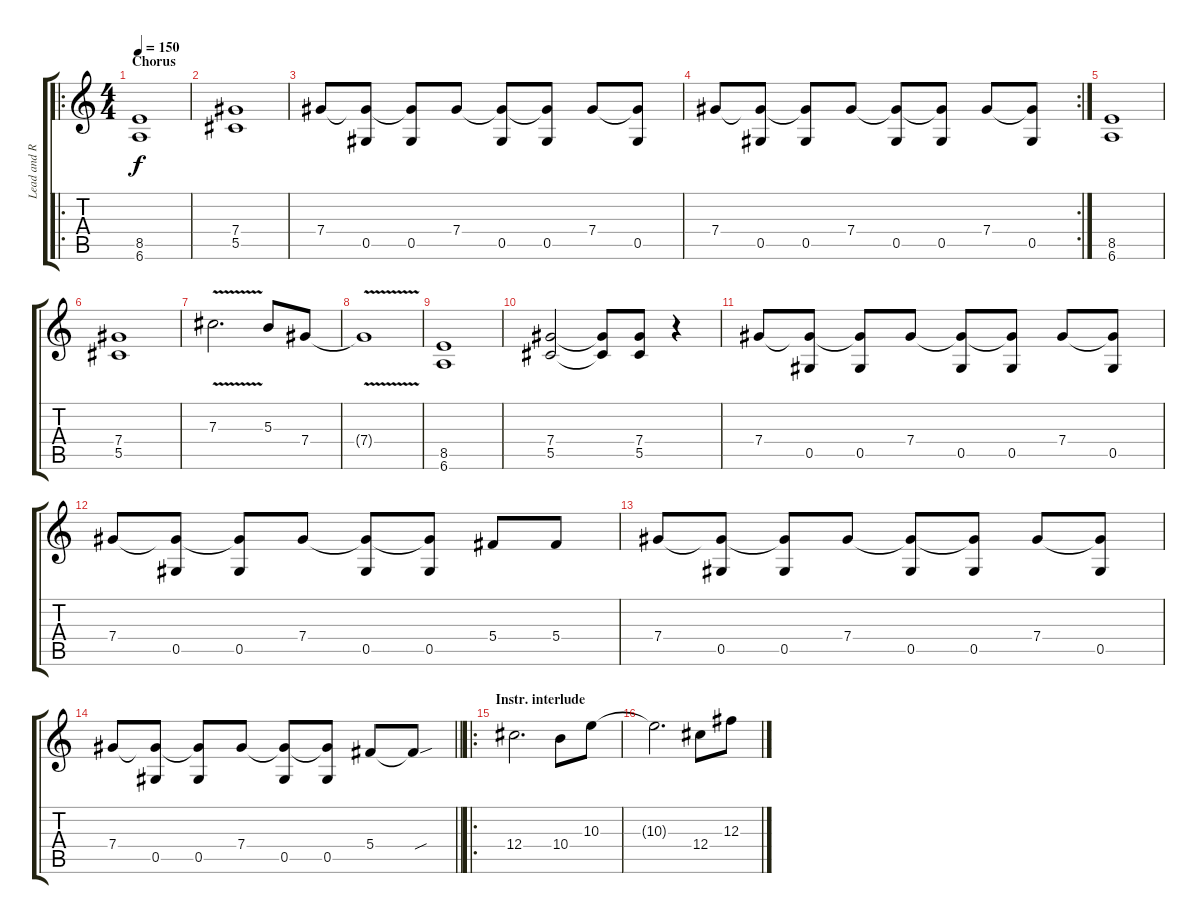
\track ("Lead and Rhythm 2" "Lead and R") {instrument distortionguitar}
\staff {score tabs}
\tuning (Eb4 Bb3 Gb3 Db3 Ab2 Eb2) {hide}
\ro
\ts (4 4)
\section ("" "Chorus")
\tempo 150
\clef g2
\ks c
(8.5 6.6).1{dy f} |
(7.4 5.5).1 |
7.4.8 (7.4{t} 0.5).8 (7.4{t} 0.5).8 7.4.8 (7.4{t} 0.5).8 (7.4{t} 0.5).8 7.4.8 (7.4{t} 0.5).8 |
\rc 2
7.4.8 (7.4{t} 0.5).8 (7.4{t} 0.5).8 7.4.8 (7.4{t} 0.5).8 (7.4{t} 0.5).8 7.4.8 (7.4{t} 0.5).8 |
(8.5 6.6).1 |
(7.4 5.5).1 |
7.3{v}.2{d} 5.3.8 7.4.8 |
7.4{v t}.1 |
(8.5 6.6).1 |
(7.4 5.5).2 (7.4{t} 5.5{t}).8 (7.4 5.5).8 r.4 |
7.4.8 (7.4{t} 0.5).8 (7.4{t} 0.5).8 7.4.8 (7.4{t} 0.5).8 (7.4{t} 0.5).8 7.4.8 (7.4{t} 0.5).8 |
7.4.8 (7.4{t} 0.5).8 (7.4{t} 0.5).8 7.4.8 (7.4{t} 0.5).8 (7.4{t} 0.5).8 5.4.8 5.4.8 |
7.4.8 (7.4{t} 0.5).8 (7.4{t} 0.5).8 7.4.8 (7.4{t} 0.5).8 (7.4{t} 0.5).8 7.4.8 (7.4{t} 0.5).8 |
\barLineRight lightlight
7.4.8 (7.4{t} 0.5).8 (7.4{t} 0.5).8 7.4.8 (7.4{t} 0.5).8 (7.4{t} 0.5).8 5.4.8 5.4{sou t}.8 |
\ro
\section ("" "Instr. interlude")
12.4.2{d} 10.4.8 10.3.8 |
10.3{t}.2{d} 12.4.8 12.3.8
